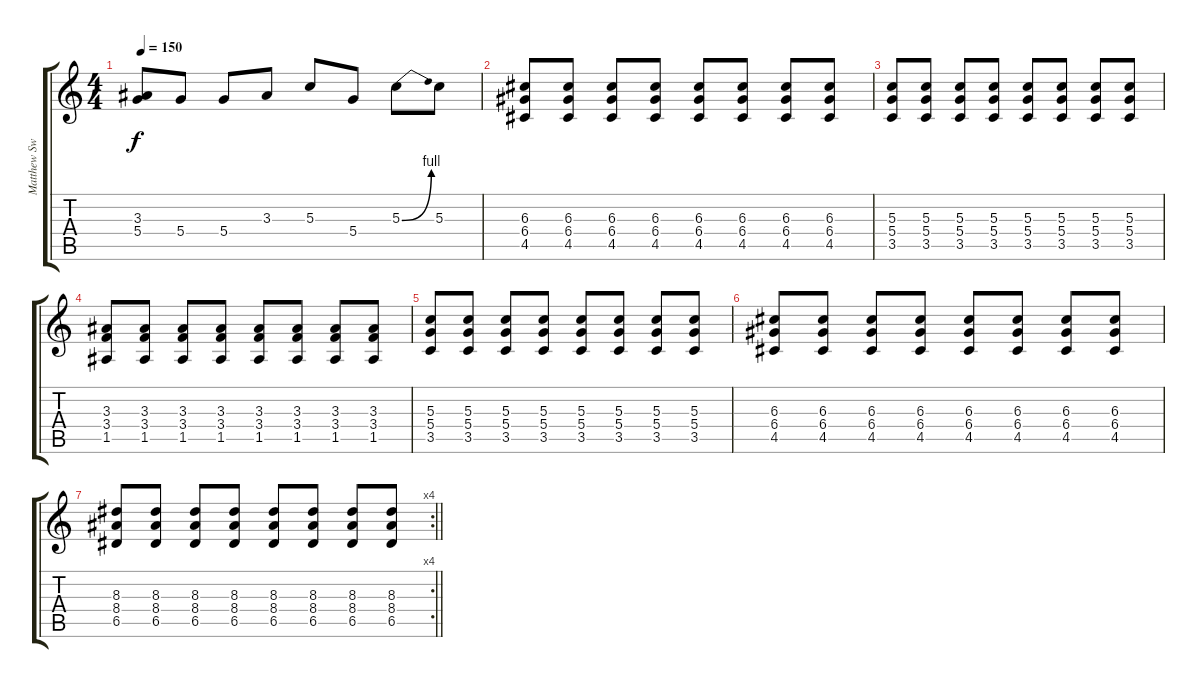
\track ("Matthew Swinnerton" "Matthew Sw") {instrument distortionguitar}
\staff {score tabs}
\tuning (E4 B3 G3 D3 A2 E2) {hide}
\ts (4 4)
\tempo 150
\clef g2
\ks c
(3.3{t} 5.4{t}).8{dy f} 5.4.8 5.4.8 3.3.8 5.3.8 5.4.8 5.3{be (bend 0 0 60 4)}.8 5.3.8 |
(6.3 6.4 4.5).8 (6.3 6.4 4.5).8 (6.3 6.4 4.5).8 (6.3 6.4 4.5).8 (6.3 6.4 4.5).8 (6.3 6.4 4.5).8 (6.3 6.4 4.5).8 (6.3 6.4 4.5).8 |
(5.3 5.4 3.5).8 (5.3 5.4 3.5).8 (5.3 5.4 3.5).8 (5.3 5.4 3.5).8 (5.3 5.4 3.5).8 (5.3 5.4 3.5).8 (5.3 5.4 3.5).8 (5.3 5.4 3.5).8 |
(3.3 3.4 1.5).8 (3.3 3.4 1.5).8 (3.3 3.4 1.5).8 (3.3 3.4 1.5).8 (3.3 3.4 1.5).8 (3.3 3.4 1.5).8 (3.3 3.4 1.5).8 (3.3 3.4 1.5).8 |
(5.3 5.4 3.5).8 (5.3 5.4 3.5).8 (5.3 5.4 3.5).8 (5.3 5.4 3.5).8 (5.3 5.4 3.5).8 (5.3 5.4 3.5).8 (5.3 5.4 3.5).8 (5.3 5.4 3.5).8 |
(6.3 6.4 4.5).8 (6.3 6.4 4.5).8 (6.3 6.4 4.5).8 (6.3 6.4 4.5).8 (6.3 6.4 4.5).8 (6.3 6.4 4.5).8 (6.3 6.4 4.5).8 (6.3 6.4 4.5).8 |
\rc 4
\barLineRight lightlight
(8.3 8.4 6.5).8 (8.3 8.4 6.5).8 (8.3 8.4 6.5).8 (8.3 8.4 6.5).8 (8.3 8.4 6.5).8 (8.3 8.4 6.5).8 (8.3 8.4 6.5).8 (8.3 8.4 6.5).8
